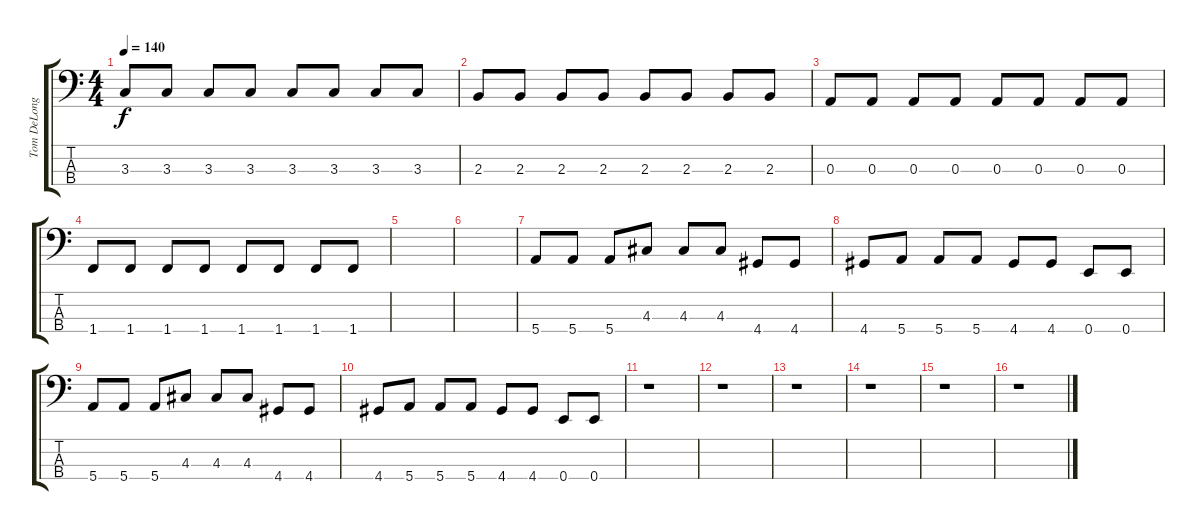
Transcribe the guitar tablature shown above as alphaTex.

\track ("Tom DeLonge Bass" "Tom DeLong") {instrument electricbassfinger}
\staff {score tabs}
\tuning (G2 D2 A1 E1) {hide}
\ts (4 4)
\tempo 140
\clef f4
\ks c
3.3.8{dy f} 3.3.8 3.3.8 3.3.8 3.3.8 3.3.8 3.3.8 3.3.8 |
2.3.8 2.3.8 2.3.8 2.3.8 2.3.8 2.3.8 2.3.8 2.3.8 |
0.3.8 0.3.8 0.3.8 0.3.8 0.3.8 0.3.8 0.3.8 0.3.8 |
1.4.8 1.4.8 1.4.8 1.4.8 1.4.8 1.4.8 1.4.8 1.4.8 |
|
|
5.4.8 5.4.8 5.4.8 4.3.8 4.3.8 4.3.8 4.4.8 4.4.8 |
4.4.8 5.4.8 5.4.8 5.4.8 4.4.8 4.4.8 0.4.8 0.4.8 |
5.4.8 5.4.8 5.4.8 4.3.8 4.3.8 4.3.8 4.4.8 4.4.8 |
4.4.8 5.4.8 5.4.8 5.4.8 4.4.8 4.4.8 0.4.8 0.4.8 |
r.1 |
r.1 |
r.1 |
r.1 |
r.1 |
r.1
